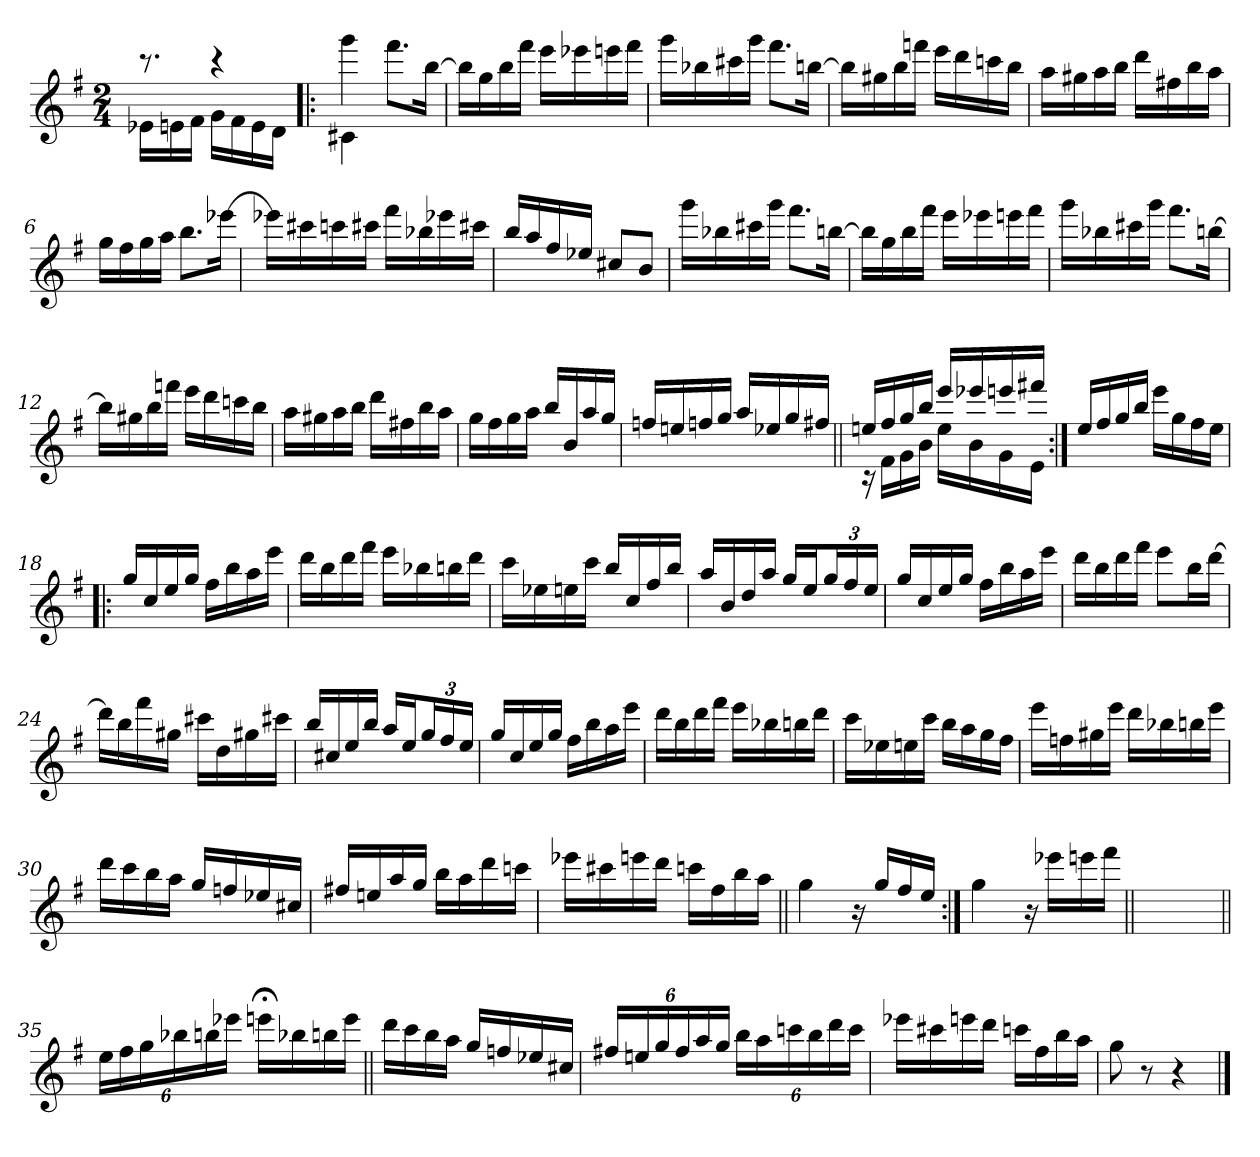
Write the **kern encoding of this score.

**kern
*part1
*staff1
*clefG2
*k[f#]
*G:
*M2/4
=
*^
8.r	16e-X!\LL
.	16en!\
.	16f#!\JJ
4r	16g!\LL
.	16f#!\
.	16e!\
.	16d!\JJ
=1!|:	=1!|:
4ggg\	4c#X!\
8.fff#\L	4ryy
[<16bb\Jk	.
*v	*v
=2
16bb\LL]
16gg\
16bb\
16fff#\JJ
16eee\LL
16eee-X\
16eeen\
16fff#\JJ
=3
16ggg\LL
16bb-X\
16ccc#X\
16ggg\JJ
8.fff#\L
[16bbn\Jk
!!LO:LB:g=z
=4
16bb\LL]
16gg#X\
16bb\
16fffn\JJ
16eee\LL
16ddd\
16cccn\
16bb\JJ
=5
16aa\LL
16gg#X\
16aa\
16bb\JJ
16ddd\LL
16ff#X\
16bb\
16aa\JJ
=6
16gg\LL
16ff#\
16gg\
16aa\JJ
8.bb\L
[16eee-X\Jk
=7
16eee-X\LL]
16ccc#X\
16cccn\
16ccc#X\JJ
16fff#\LL
16bb-X\
16eee-X\
16ccc#X\JJ
=8
16bb/LL
16aa/
16ff#/
16ee-X/JJ
8cc#X/L
8b/J
!!LO:LB:g=z
=9
16ggg\LL
16bb-X\
16ccc#X\
16ggg\JJ
8.fff#\L
[16bbn\Jk
=10
16bb\LL]
16gg\
16bb\
16fff#\JJ
16eee\LL
16eee-X\
16eeen\
16fff#\JJ
=11
16ggg\LL
16bb-X\
16ccc#X\
16ggg\JJ
8.fff#\L
[16bbn\Jk
=12
16bb\LL]
16gg#X\
16bb\
16fffn\JJ
16eee\LL
16ddd\
16cccn\
16bb\JJ
!!LO:LB:g=z
=13
16aa\LL
16gg#X\
16aa\
16bb\JJ
16ddd\LL
16ff#X\
16bb\
16aa\JJ
=14
16gg\LL
16ff#\
16gg\
16aa\JJ
16bb/LL
16b/
16aa/
16gg/JJ
=15
16ffn/LL
16een/
16ffn/
16gg/JJ
16aa/LL
16ee-X/
16gg/
16ff#X/JJ
=16||
*^
16een/LL	16rc
16ff#/	16f#!\LL
16gg/	16g!\
16bb/JJ	16b!\JJ
16eee/LL	16ee!\LL
16eee-X/	16b!\
16eeen/	16g!\
16fff#X/JJ	16e!\JJ
*v	*v
!!LO:LB:g=z
=17:|!
16ee/LL
16ff#/
16gg/
16bb/JJ
16eee\LL
16gg\
16ff#\
16ee\JJ
=18!|:
16gg/LL
16cc/
16ee/
16gg/JJ
16ff#\LL
16bb\
16aa\
16eee\JJ
=19
16ddd\LL
16bb\
16ddd\
16fff#\JJ
16eee\LL
16bb-X\
16bbn\
16ddd\JJ
=20
16ccc\LL
16ee-X\
16een\
16ccc\JJ
16bb/LL
16cc/
16ff#/
16bb/JJ
!!LO:LB:g=z
=21
16aa/LL
16b/
16dd/
16aa/JJ
16gg/LL
16ee/J
24gg/L
24ff#/
24ee/JJ
=22
16gg/LL
16cc/
16ee/
16gg/JJ
16ff#\LL
16bb\
16aa\
16eee\JJ
=23
16ddd\LL
16bb\
16ddd\
16fff#\JJ
8eee\L
16bb\L
[16ddd\JJ
=24
16ddd\LL]
16bb\
16fff#\
16gg#X\JJ
16ccc#X\LL
16dd\
16gg#X\
16ccc#X\JJ
!!LO:LB:g=z
=25
16bb/LL
16cc#X/
16ee/
16bb/JJ
16aa/LL
16ee/J
24gg/L
24ff#/
24ee/JJ
=26
16gg/LL
16cc/
16ee/
16gg/JJ
16ff#\LL
16bb\
16aa\
16eee\JJ
=27
16ddd\LL
16bb\
16ddd\
16fff#\JJ
16eee\LL
16bb-X\
16bbn\
16ddd\JJ
=28
16ccc\LL
16ee-X\
16een\
16ccc\JJ
16bb\LL
16aa\
16gg\
16ff#\JJ
!!LO:LB:g=z
=29
16eee\LL
16ffn\
16gg#X\
16eee\JJ
16ddd\LL
16bb-X\
16bbn\
16eee\JJ
=30
16ddd\LL
16ccc\
16bb\
16aa\JJ
16gg/LL
16ffn/
16ee-X/
16cc#X/JJ
=31
16ff#X/LL
16een/
16aa/
16gg/JJ
16bb\LL
16aa\
16ddd\
16cccn\JJ
!!LO:PB:g=z
=32
16eee-X\LL
16ccc#X\
16eeen\
16ddd\JJ
16cccn\LL
16ff#\
16bb\
16aa\JJ
=33||
4gg\
16r
16gg/LL
16ff#/
16ee/JJ
=34:|!
4gg\
16r
16eee-X\LL
16eeen\
16fff#\JJ
=34X341||
2ryy
!!LO:LB:g=z
=35||
24ee\LL
24ff#\
24gg\
24bb-X\
24bbn\
24eee-X\JJ
16eeen;<\LL
16bb-X\
16bbn\
16eee\JJ
=36||
16ddd\LL
16ccc\
16bb\
16aa\JJ
16gg/LL
16ffn/
16ee-X/
16cc#X/JJ
=37
24ff#X/LL
24een/
24gg/
24ff#/
24aa/
24gg/JJ
24bb\LL
24aa\
24cccn\
24bb\
24ddd\
24ccc\JJ
!!LO:LB:g=z
=38
16eee-X\LL
16ccc#X\
16eeen\
16ddd\JJ
16cccn\LL
16ff#\
16bb\
16aa\JJ
=39
8gg\
8r
4r
==
*-
